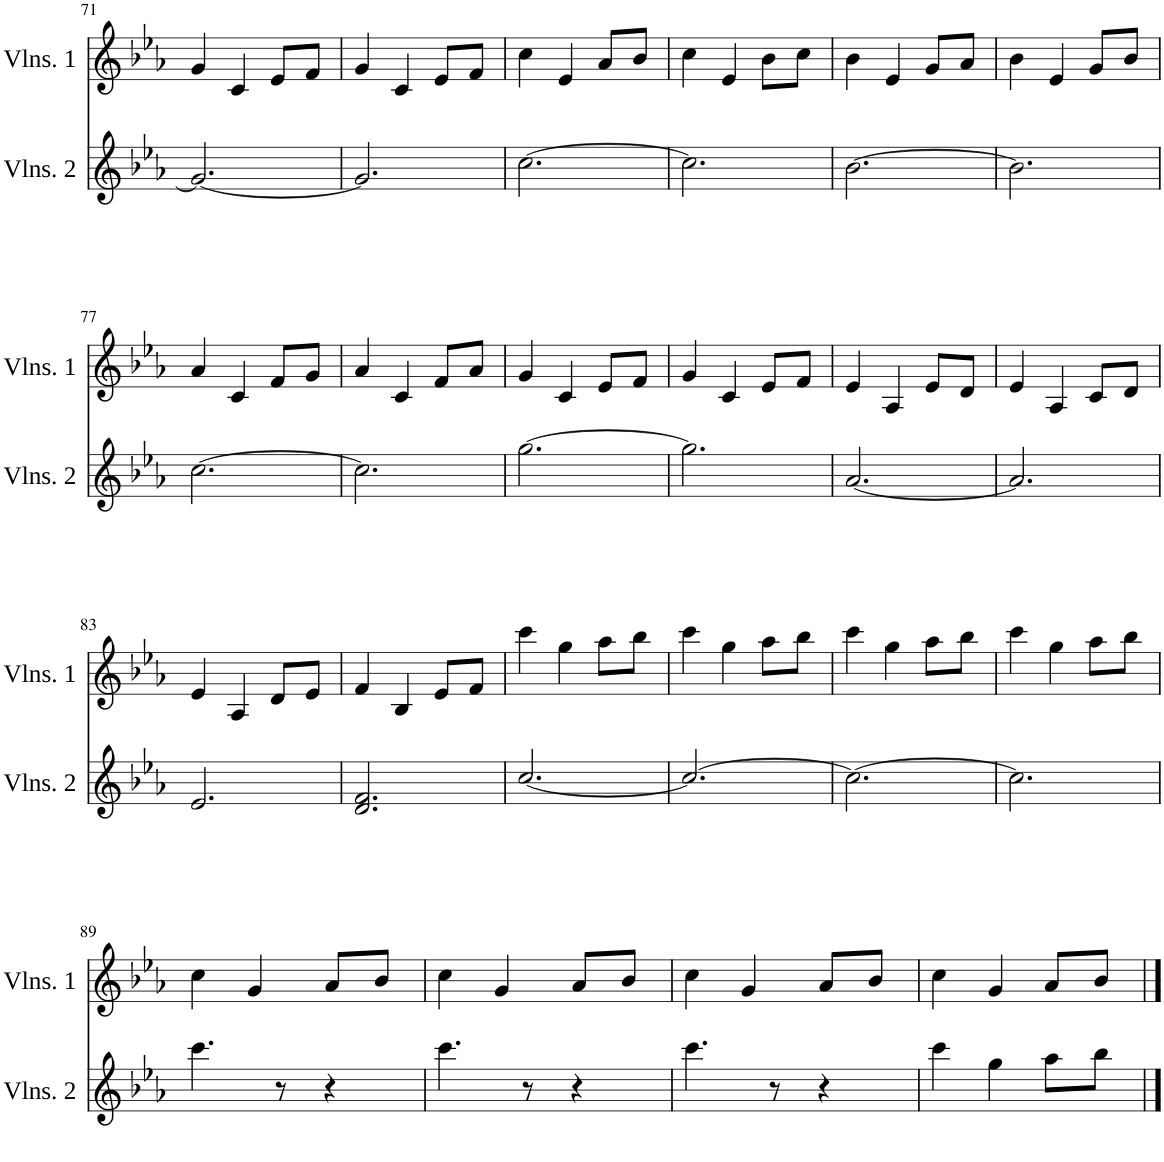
**kern	**kern
*part2	*part1
*staff2	*staff1
*I"Violins 2	*I"Violins 1
*I'Vlns. 2	*I'Vlns. 1
!!LO:PB:g=z
*clefG2	*clefG2
*k[b-e-a-]	*k[b-e-a-]
*M6/8	*M6/8
=71	=71
2.g/_	4g/
.	4c/
.	8e-/L
.	8f/J
=72	=72
2.g/]	4g/
.	4c/
.	8e-/L
.	8f/J
=73	=73
[2.cc\	4cc\
.	4e-/
.	8a-/L
.	8b-/J
=74	=74
2.cc\]	4cc\
.	4e-/
.	8b-\L
.	8cc\J
=75	=75
[2.b-\	4b-\
.	4e-/
.	8g/L
.	8a-/J
=76	=76
2.b-\]	4b-\
.	4e-/
.	8g/L
.	8b-/J
!!LO:LB:g=z
=77	=77
[2.cc\	4a-/
.	4c/
.	8f/L
.	8g/J
=78	=78
2.cc\]	4a-/
.	4c/
.	8f/L
.	8a-/J
=79	=79
[2.gg\	4g/
.	4c/
.	8e-/L
.	8f/J
=80	=80
2.gg\]	4g/
.	4c/
.	8e-/L
.	8f/J
=81	=81
[2.a-/	4e-/
.	4A-/
.	8e-/L
.	8d/J
=82	=82
2.a-/]	4e-/
.	4A-/
.	8c/L
.	8d/J
!!LO:LB:g=z
=83	=83
2.e-/	4e-/
.	4A-/
.	8d/L
.	8e-/J
=84	=84
2.d/ 2.f/	4f/
.	4B-/
.	8e-/L
.	8f/J
=85	=85
[2.cc/	4ccc\
.	4gg\
.	8aa-\L
.	8bb-\J
=86	=86
2.cc/_	4ccc\
.	4gg\
.	8aa-\L
.	8bb-\J
=87	=87
2.cc\_	4ccc\
.	4gg\
.	8aa-\L
.	8bb-\J
=88	=88
2.cc\]	4ccc\
.	4gg\
.	8aa-\L
.	8bb-\J
!!LO:LB:g=z
=89	=89
4.ccc\	4cc\
.	4g/
8r	.
4r	8a-/L
.	8b-/J
=90	=90
4.ccc\	4cc\
.	4g/
8r	.
4r	8a-/L
.	8b-/J
=91	=91
4.ccc\	4cc\
.	4g/
8r	.
4r	8a-/L
.	8b-/J
=92	=92
4ccc\	4cc\
4gg\	4g/
8aa-\L	8a-/L
8bb-\J	8b-/J
==	==
*-	*-
